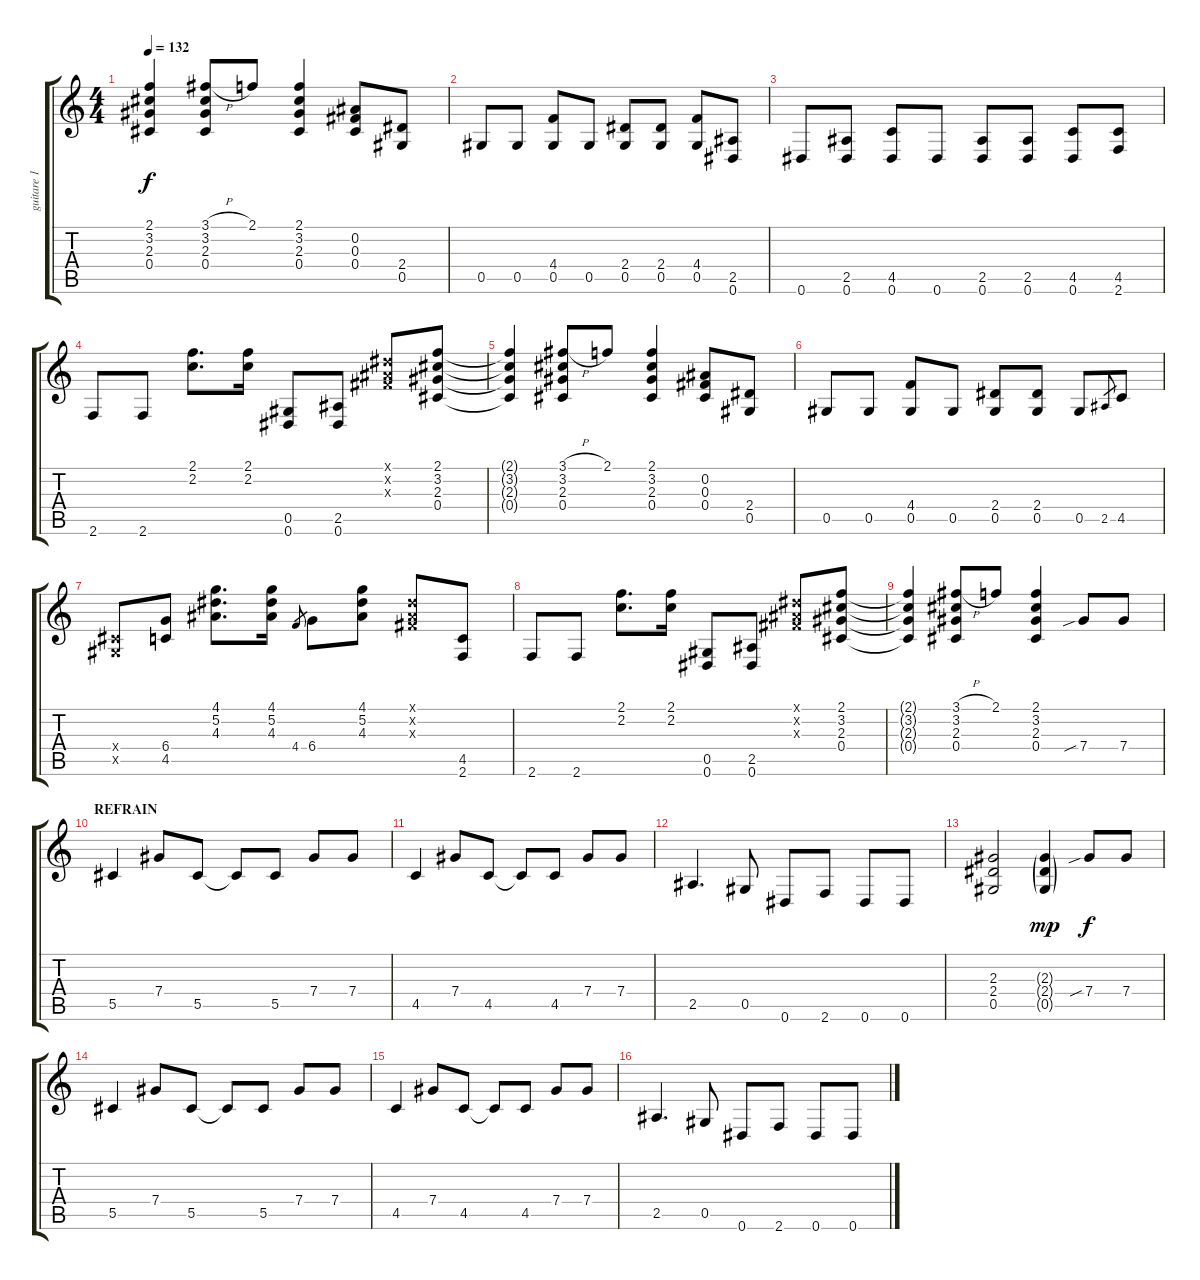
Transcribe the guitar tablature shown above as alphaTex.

\track ("guitare 1" "guitare 1") {instrument electricguitarclean}
\staff {score tabs}
\tuning (Eb4 Bb3 Gb3 Db3 Ab2 Eb2) {hide}
\ts (4 4)
\tempo 132
\clef g2
\ks c
(2.1{t} 3.2{t} 2.3{t} 0.4{t}).4{dy f} (3.1{h} 3.2 2.3 0.4).8 2.1.8 (2.1 3.2 2.3 0.4).4 (0.2 0.3 0.4).8 (2.4 0.5).8 |
0.5.8 0.5.8 (4.4 0.5).8 0.5.8 (2.4 0.5).8 (2.4 0.5).8 (4.4 0.5).8 (2.5 0.6).8 |
0.6.8 (2.5 0.6).8 (4.5 0.6).8 0.6.8 (2.5 0.6).8 (2.5 0.6).8 (4.5 0.6).8 (4.5 2.6).8 |
2.6.8 2.6.8 (2.1 2.2).8{d} (2.1 2.2).16 (0.5 0.6).8 (2.5 0.6).8 (0.1{x} 0.2{x} 0.3{x}).8 (2.1 3.2 2.3 0.4).8 |
(2.1{t} 3.2{t} 2.3{t} 0.4{t}).4 (3.1{h} 3.2 2.3 0.4).8 2.1.8 (2.1 3.2 2.3 0.4).4 (0.2 0.3 0.4).8 (2.4 0.5).8 |
0.5.8 0.5.8 (4.4 0.5).8 0.5.8 (2.4 0.5).8 (2.4 0.5).8 0.5.8 2.5.8{gr} 4.5.8 |
(0.4{x} 0.5{x}).8 (6.4 4.5).8 (4.1 5.2 4.3).8{d} (4.1 5.2 4.3).16 4.4.8{gr} 6.4.8 (4.1 5.2 4.3).8 (0.1{x} 0.2{x} 0.3{x}).8 (4.5 2.6).8 |
2.6.8 2.6.8 (2.1 2.2).8{d} (2.1 2.2).16 (0.5 0.6).8 (2.5 0.6).8 (0.1{x} 0.2{x} 0.3{x}).8 (2.1 3.2 2.3 0.4).8 |
(2.1{t} 3.2{t} 2.3{t} 0.4{t}).4 (3.1{h} 3.2 2.3 0.4).8 2.1.8 (2.1 3.2 2.3 0.4).4 7.4{sib}.8 7.4.8 |
\section ("" "REFRAIN ")
5.5.4 7.4.8 5.5.8 5.5{t}.8 5.5.8 7.4.8 7.4.8 |
4.5.4 7.4.8 4.5.8 4.5{t}.8 4.5.8 7.4.8 7.4.8 |
2.5.4{d} 0.5.8 0.6.8 2.6.8 0.6.8 0.6.8 |
(2.3 2.4 0.5).2 (2.3{g} 2.4{g} 0.5{g}).4{dy mp} 7.4{sib}.8{dy f} 7.4.8 |
5.5.4 7.4.8 5.5.8 5.5{t}.8 5.5.8 7.4.8 7.4.8 |
4.5.4 7.4.8 4.5.8 4.5{t}.8 4.5.8 7.4.8 7.4.8 |
2.5.4{d} 0.5.8 0.6.8 2.6.8 0.6.8 0.6.8
